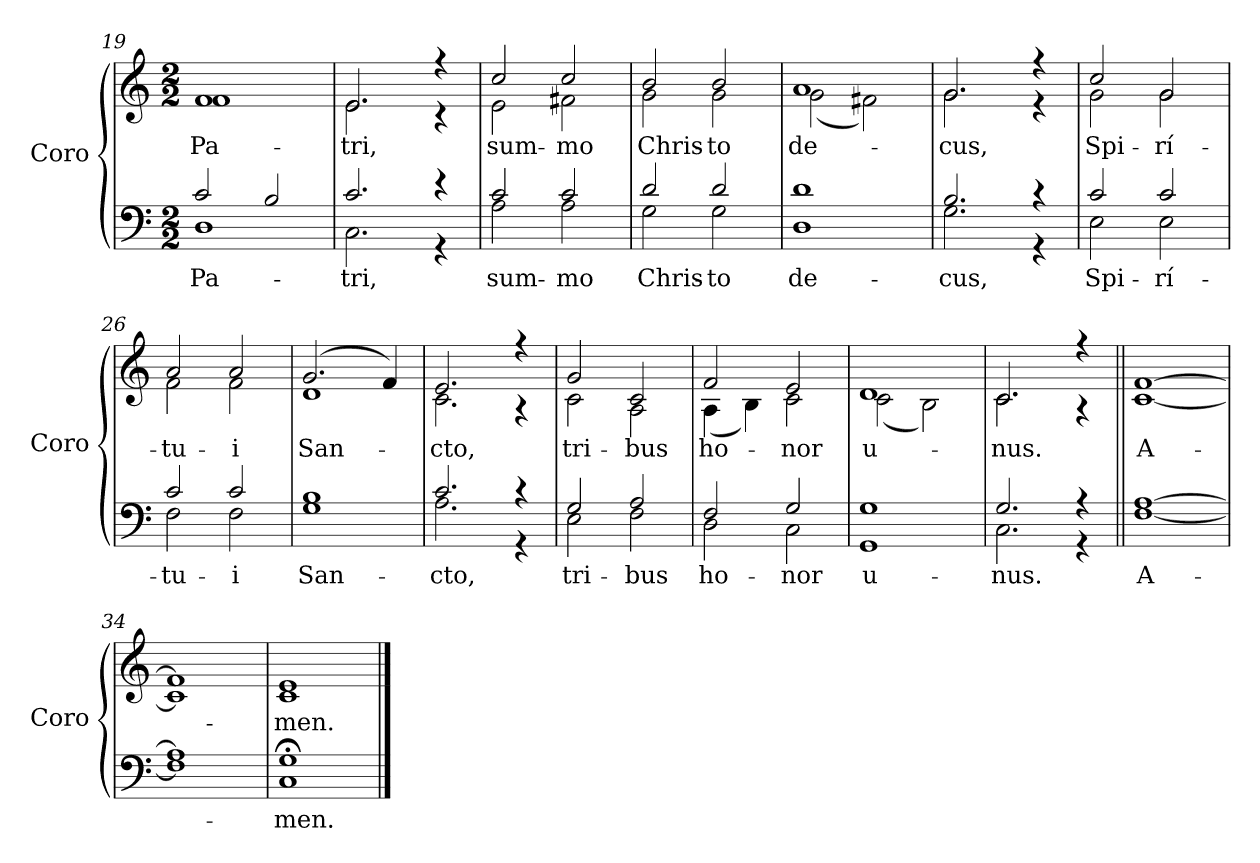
**kern	**text	**kern	**text
*part1	*part1	*part1	*part1
*staff2	*staff2	*staff1	*staff1
*I"Coro	*	*	*
*I'Coro	*	*	*
*clefF4	*	*clefG2	*
*k[]	*	*k[]	*
*C:	*	*C:	*
*M2/2	*	*M2/2	*
=19	=19	=19	=19
!	!LO:LY:b:color=#000000	!	!
*^	*	*	*
!	!	!	!	!LO:LY:b:color=#000000
*	*	*	*^	*
2ci/	1Di	Pa-	1fi	1fi	Pa-
2Bi/	.	.	.	.	.
=20	=20	=20	=20	=20	=20
!	!	!LO:LY:b:color=#000000	!	!	!
!	!	!	!	!	!LO:LY:b:color=#000000
2.ci/	2.Ci\	-tri,	2.ei/	2.ei\	-tri,
4r	4r	.	4r	4r	.
=21	=21	=21	=21	=21	=21
!	!	!LO:LY:b:color=#000000	!	!	!
!	!	!	!	!	!LO:LY:b:color=#000000
2ci/	2Ai\	sum-	2cci/	2ei\	sum-
!	!	!LO:LY:b:color=#000000	!	!	!
!	!	!	!	!	!LO:LY:b:color=#000000
2ci/	2Ai\	-mo	2cci/	2f#Xi\	-mo
=22	=22	=22	=22	=22	=22
!	!	!LO:LY:b:color=#000000	!	!	!
!	!	!	!	!	!LO:LY:b:color=#000000
2di/	2Gi\	Chris-	2bi/	2gi\	Chris-
!	!	!LO:LY:b:color=#000000	!	!	!
!	!	!	!	!	!LO:LY:b:color=#000000
2di/	2Gi\	-to	2bi/	2gi\	-to
=23	=23	=23	=23	=23	=23
!	!	!LO:LY:b:color=#000000	!	!	!
!	!	!	!	!	!LO:LY:b:color=#000000
1di	1Di	de-	1ai	(2gi\	de-
.	.	.	.	2f#Xi\)	.
=24	=24	=24	=24	=24	=24
!	!	!LO:LY:b:color=#000000	!	!	!
!	!	!	!	!	!LO:LY:b:color=#000000
2.Bi/	2.Gi\	-cus,	2.gi/	2.gi\	-cus,
4r	4r	.	4r	4r	.
=25	=25	=25	=25	=25	=25
!	!	!LO:LY:b:color=#000000	!	!	!
!	!	!	!	!	!LO:LY:b:color=#000000
2ci/	2Ei\	Spi-	2cci/	2gi\	Spi-
!	!	!LO:LY:b:color=#000000	!	!	!
!	!	!	!	!	!LO:LY:b:color=#000000
2ci/	2Ei\	-rí-	2gi/	2gi\	-rí-
=26	=26	=26	=26	=26	=26
!	!	!LO:LY:b:color=#000000	!	!	!
!	!	!	!	!	!LO:LY:b:color=#000000
2ci/	2Fi\	-tu-	2ai/	2fi\	-tu-
!	!	!LO:LY:b:color=#000000	!	!	!
!	!	!	!	!	!LO:LY:b:color=#000000
2ci/	2Fi\	-i	2ai/	2fi\	-i
!!LO:LB:g=z	!!
=27	=27	=27	=27	=27	=27
!	!	!LO:LY:b:color=#000000	!	!	!
!	!	!	!	!	!LO:LY:b:color=#000000
1Bi	1Gi	San-	(2.gi/	1di	San-
.	.	.	4fi/)	.	.
=28	=28	=28	=28	=28	=28
!	!	!LO:LY:b:color=#000000	!	!	!
!	!	!	!	!	!LO:LY:b:color=#000000
2.ci/	2.Ai\	-cto,	2.ei/	2.ci\	-cto,
4r	4r	.	4r	4r	.
=29	=29	=29	=29	=29	=29
!	!	!LO:LY:b:color=#000000	!	!	!
!	!	!	!	!	!LO:LY:b:color=#000000
2Gi/	2Ei\	tri-	2gi/	2ci\	tri-
!	!	!LO:LY:b:color=#000000	!	!	!
!	!	!	!	!	!LO:LY:b:color=#000000
2Ai/	2Fi\	-bus	2ci/	2Ai\	-bus
=30	=30	=30	=30	=30	=30
!	!	!LO:LY:b:color=#000000	!	!	!
!	!	!	!	!	!LO:LY:b:color=#000000
2Fi/	2Di\	ho-	2fi/	(4Ai\	ho-
.	.	.	.	4Bi\)	.
!	!	!LO:LY:b:color=#000000	!	!	!
!	!	!	!	!	!LO:LY:b:color=#000000
2Gi/	2Ci\	-nor	2ei/	2ci\	-nor
=31	=31	=31	=31	=31	=31
!	!	!LO:LY:b:color=#000000	!	!	!
!	!	!	!	!	!LO:LY:b:color=#000000
1Gi	1GGi	u-	1di	(2ci\	u-
.	.	.	.	2Bi\)	.
=32	=32	=32	=32	=32	=32
!	!	!LO:LY:b:color=#000000	!	!	!
!	!	!	!	!	!LO:LY:b:color=#000000
2.Gi/	2.Ci\	-nus.	2.ci/	2.ci\	-nus.
4r	4r	.	4r	4r	.
=33||	=33||	=33||	=33||	=33||	=33||
!	!	!LO:LY:b:color=#000000	!	!	!
!	!	!	!	!	!LO:LY:b:color=#000000
[1Ai	[1Fi	A-	[1fi	[1ci	A-
=34	=34	=34	=34	=34	=34
1Ai]	1Fi]	.	1fi]	1ci]	.
=35	=35	=35	=35	=35	=35
!	!	!LO:LY:b:color=#000000	!	!	!
!	!	!	!	!	!LO:LY:b:color=#000000
1G;i	1Ci	-men.	1ei	1ci	-men.
*v	*v	*	*	*	*
*	*	*v	*v	*
==	==	==	==
*-	*-	*-	*-
